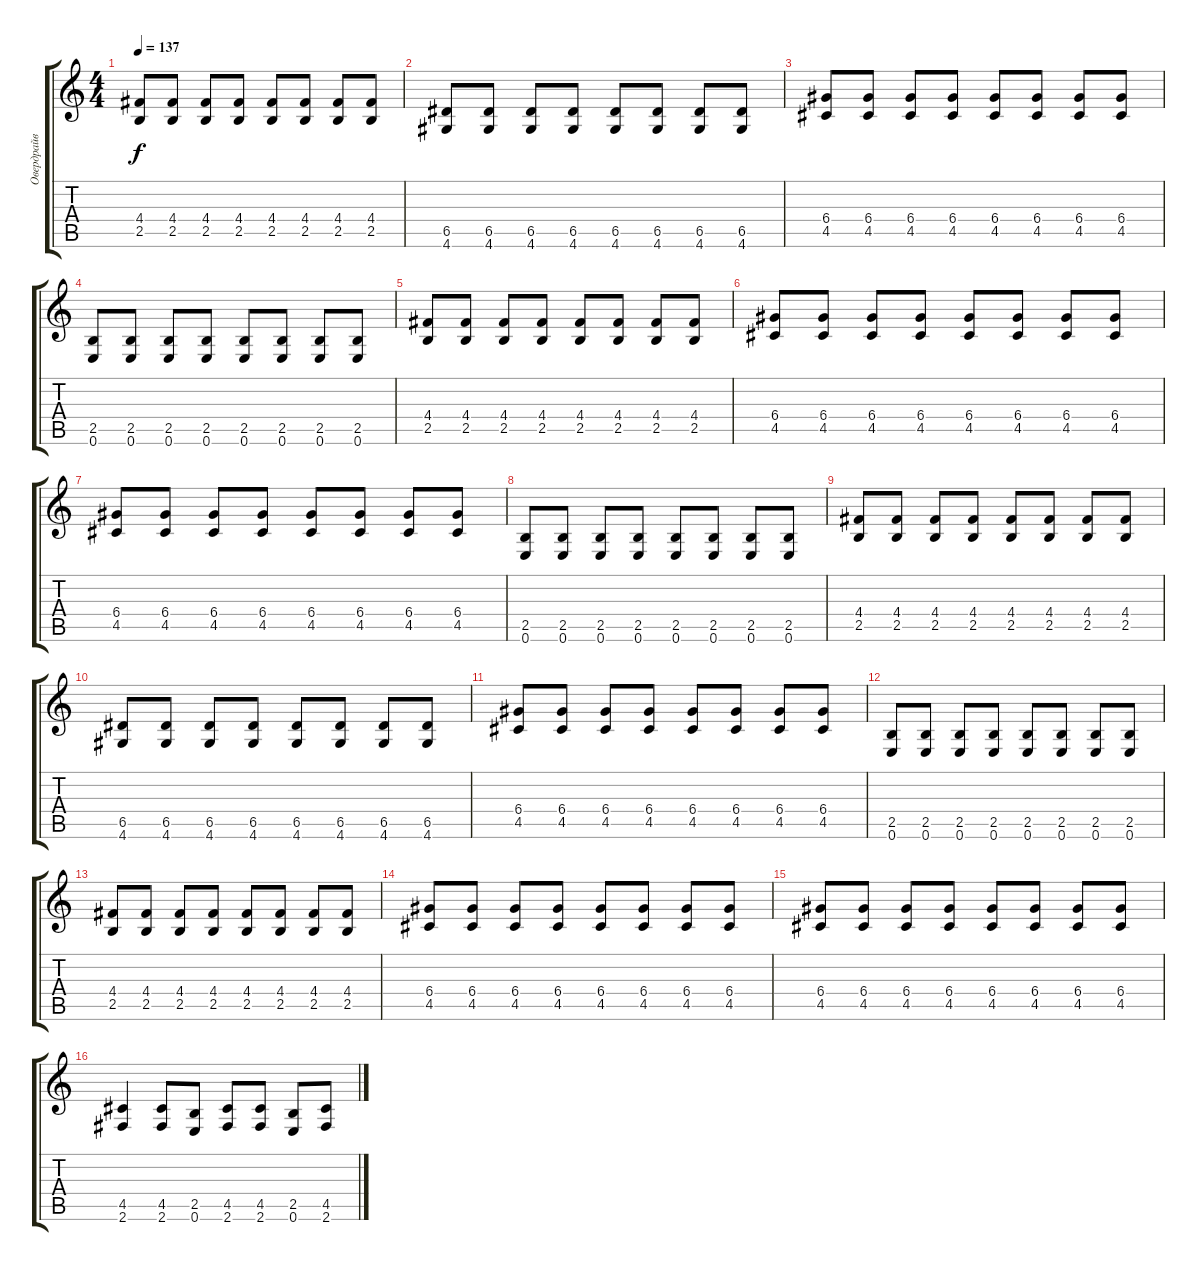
\track ("Овердрайв" "Овердрайв") {instrument overdrivenguitar}
\staff {score tabs}
\tuning (E4 B3 G3 D3 A2 E2) {hide}
\ts (4 4)
\tempo 137
\clef g2
\ks c
(4.4 2.5).8{dy f} (4.4 2.5).8 (4.4 2.5).8 (4.4 2.5).8 (4.4 2.5).8 (4.4 2.5).8 (4.4 2.5).8 (4.4 2.5).8 |
(6.5 4.6).8 (6.5 4.6).8 (6.5 4.6).8 (6.5 4.6).8 (6.5 4.6).8 (6.5 4.6).8 (6.5 4.6).8 (6.5 4.6).8 |
(6.4 4.5).8 (6.4 4.5).8 (6.4 4.5).8 (6.4 4.5).8 (6.4 4.5).8 (6.4 4.5).8 (6.4 4.5).8 (6.4 4.5).8 |
(2.5 0.6).8 (2.5 0.6).8 (2.5 0.6).8 (2.5 0.6).8 (2.5 0.6).8 (2.5 0.6).8 (2.5 0.6).8 (2.5 0.6).8 |
(4.4 2.5).8 (4.4 2.5).8 (4.4 2.5).8 (4.4 2.5).8 (4.4 2.5).8 (4.4 2.5).8 (4.4 2.5).8 (4.4 2.5).8 |
(6.4 4.5).8 (6.4 4.5).8 (6.4 4.5).8 (6.4 4.5).8 (6.4 4.5).8 (6.4 4.5).8 (6.4 4.5).8 (6.4 4.5).8 |
(6.4 4.5).8 (6.4 4.5).8 (6.4 4.5).8 (6.4 4.5).8 (6.4 4.5).8 (6.4 4.5).8 (6.4 4.5).8 (6.4 4.5).8 |
(2.5 0.6).8 (2.5 0.6).8 (2.5 0.6).8 (2.5 0.6).8 (2.5 0.6).8 (2.5 0.6).8 (2.5 0.6).8 (2.5 0.6).8 |
(4.4 2.5).8 (4.4 2.5).8 (4.4 2.5).8 (4.4 2.5).8 (4.4 2.5).8 (4.4 2.5).8 (4.4 2.5).8 (4.4 2.5).8 |
(6.5 4.6).8 (6.5 4.6).8 (6.5 4.6).8 (6.5 4.6).8 (6.5 4.6).8 (6.5 4.6).8 (6.5 4.6).8 (6.5 4.6).8 |
(6.4 4.5).8 (6.4 4.5).8 (6.4 4.5).8 (6.4 4.5).8 (6.4 4.5).8 (6.4 4.5).8 (6.4 4.5).8 (6.4 4.5).8 |
(2.5 0.6).8 (2.5 0.6).8 (2.5 0.6).8 (2.5 0.6).8 (2.5 0.6).8 (2.5 0.6).8 (2.5 0.6).8 (2.5 0.6).8 |
(4.4 2.5).8 (4.4 2.5).8 (4.4 2.5).8 (4.4 2.5).8 (4.4 2.5).8 (4.4 2.5).8 (4.4 2.5).8 (4.4 2.5).8 |
(6.4 4.5).8 (6.4 4.5).8 (6.4 4.5).8 (6.4 4.5).8 (6.4 4.5).8 (6.4 4.5).8 (6.4 4.5).8 (6.4 4.5).8 |
(6.4 4.5).8 (6.4 4.5).8 (6.4 4.5).8 (6.4 4.5).8 (6.4 4.5).8 (6.4 4.5).8 (6.4 4.5).8 (6.4 4.5).8 |
(4.5 2.6).4 (4.5 2.6).8 (2.5 0.6).8 (4.5 2.6).8 (4.5 2.6).8 (2.5 0.6).8 (4.5 2.6).8
